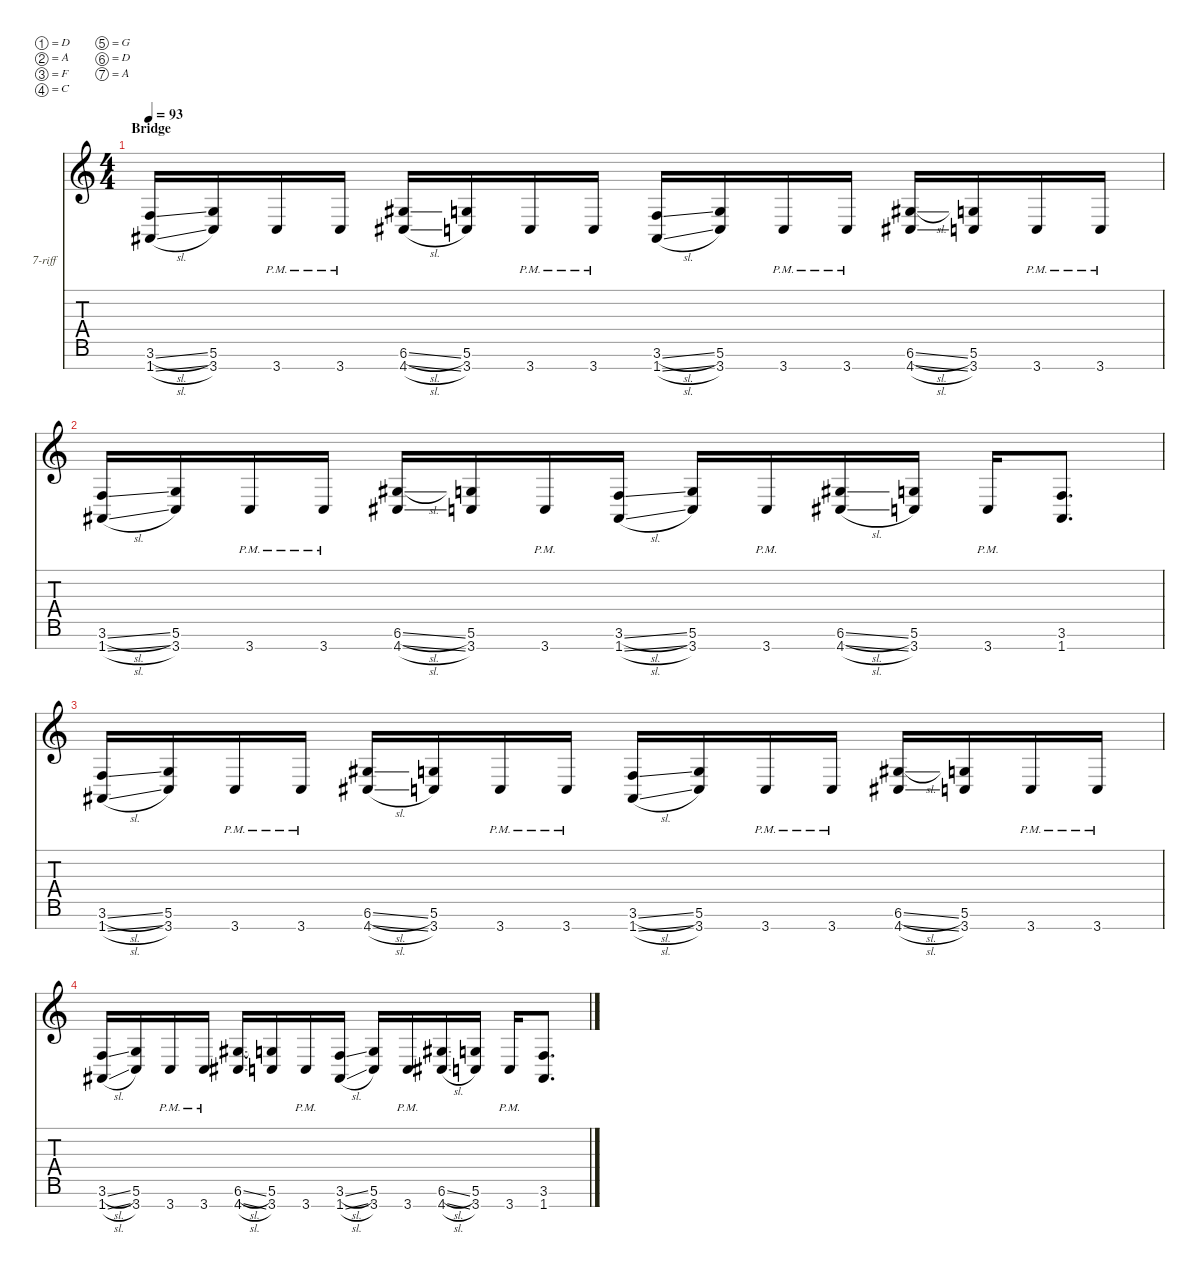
\defaultSystemsLayout 4
\hideDynamics
\bracketExtendMode nobrackets
\firstSystemTrackNameOrientation horizontal
\otherSystemsTrackNameOrientation horizontal
\track ("Guitar - Rhytm" "7-riff") {defaultSystemsLayout 4 instrument distortionguitar}
\staff {score tabs}
\tuning (D4 A3 F3 C3 G2 D2 A1)
\ts (4 4)
\section ("" "Bridge")
\scale
0.969568
\tempo 93
\accidentals auto
\clef g2
\ottava regular
\simile none
\scale
1.09129
\ks c
(3.6{sl} 1.7{sl acc #}).16{dy f beam Up} (5.6 3.7).16{beam Up} 3.7{pm}.16{beam Up} 3.7{pm}.16{beam Up} (6.6{sl acc #} 4.7{sl acc #}).16{beam Up} (5.6 3.7).16{beam Up} 3.7{pm}.16{beam Up} 3.7{pm}.16{beam Up} (3.6{sl} 1.7{sl acc #}).16{beam Up} (5.6 3.7).16{beam Up} 3.7{pm}.16{beam Up} 3.7{pm}.16{beam Up} (4.7{sl acc #} 6.6{sl acc #}).16{beam Up} (3.7 5.6).16{beam Up} 3.7{pm}.16{beam Up} 3.7{pm}.16{beam Up} |
\scale
1.03043
\scale
0.969568 (3.6{sl} 1.7{sl acc #}).16{beam Up} (5.6 3.7).16{beam Up} 3.7{pm}.16{beam Up} 3.7{pm}.16{beam Up} (4.7{sl acc #} 6.6{sl acc #}).16{beam Up} (3.7 5.6).16{beam Up} 3.7{pm}.16{beam Up} (3.6{sl} 1.7{sl acc #}).16{beam Up} (5.6 3.7).16{beam Up} 3.7{pm}.16{beam Up} (6.6{sl acc #} 4.7{sl acc #}).16{beam Up} (5.6 3.7).16{beam Up} 3.7{pm}.16{beam Up} (3.6 1.7{acc #}).8{d beam Up} |
\scale
0.969568
\scale
0.969568 (3.6{sl} 1.7{sl acc #}).16{beam Up} (5.6 3.7).16{beam Up} 3.7{pm}.16{beam Up} 3.7{pm}.16{beam Up} (6.6{sl acc #} 4.7{sl acc #}).16{beam Up} (5.6 3.7).16{beam Up} 3.7{pm}.16{beam Up} 3.7{pm}.16{beam Up} (3.6{sl} 1.7{sl acc #}).16{beam Up} (5.6 3.7).16{beam Up} 3.7{pm}.16{beam Up} 3.7{pm}.16{beam Up} (4.7{sl acc #} 6.6{sl acc #}).16{beam Up} (3.7 5.6).16{beam Up} 3.7{pm}.16{beam Up} 3.7{pm}.16{beam Up} |
\scale
1.03043
\scale
0.969568 (3.6{sl} 1.7{sl acc #}).16{beam Up} (5.6 3.7).16{beam Up} 3.7{pm}.16{beam Up} 3.7{pm}.16{beam Up} (4.7{sl acc #} 6.6{sl acc #}).16{beam Up} (3.7 5.6).16{beam Up} 3.7{pm}.16{beam Up} (3.6{sl} 1.7{sl acc #}).16{beam Up} (5.6 3.7).16{beam Up} 3.7{pm}.16{beam Up} (6.6{sl acc #} 4.7{sl acc #}).16{beam Up} (5.6 3.7).16{beam Up} 3.7{pm}.16{beam Up} (3.6 1.7{acc #}).8{d beam Up}
